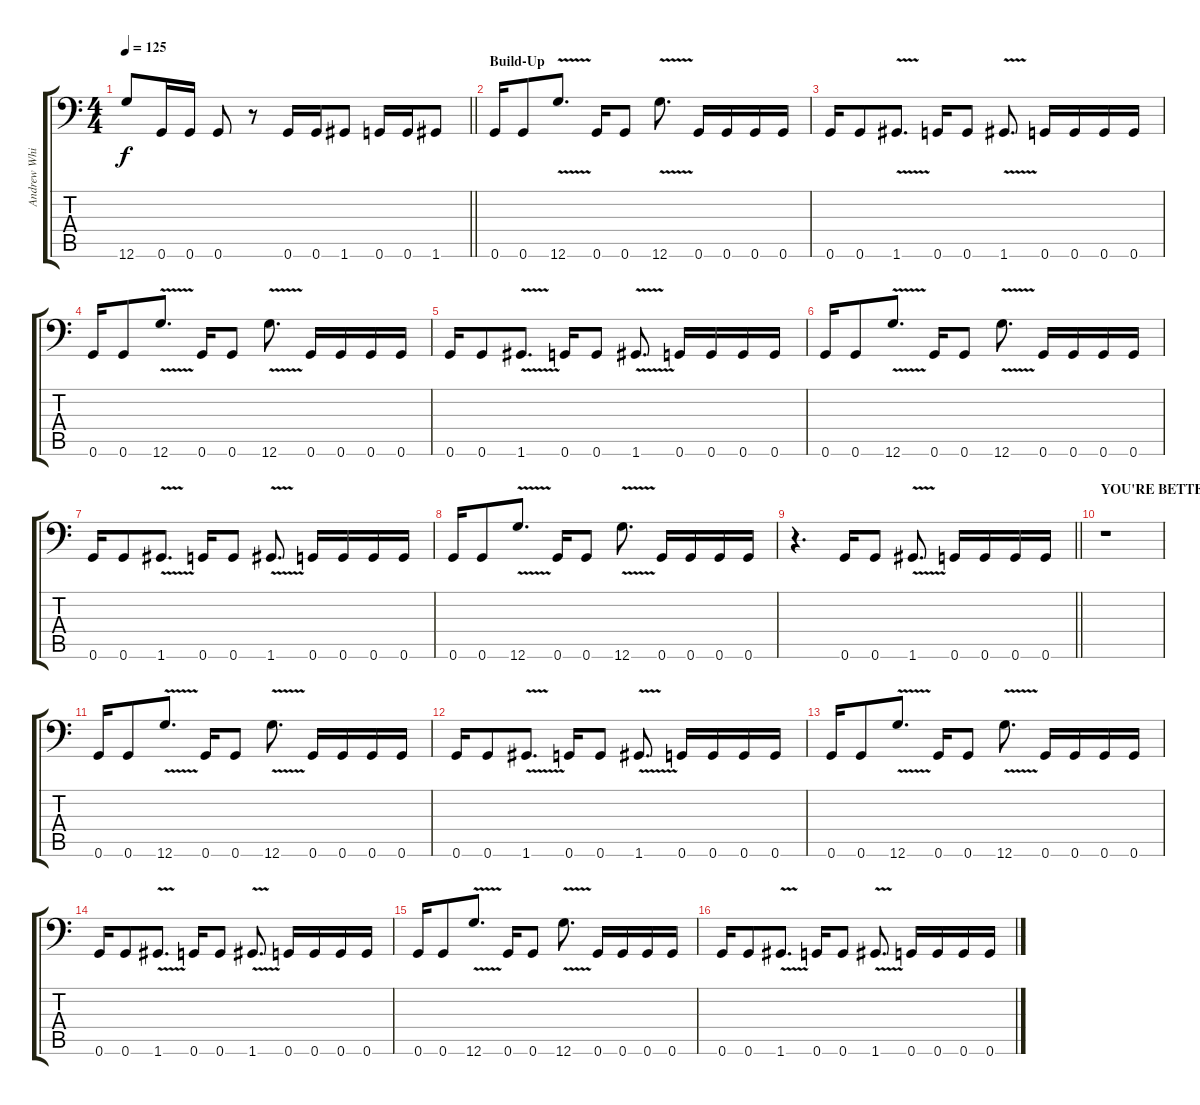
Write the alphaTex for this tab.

\track ("Andrew Whiting" "Andrew Whi") {instrument distortionguitar}
\staff {score tabs}
\tuning (A3 E3 C3 G2 D2 G1) {hide}
\ts (4 4)
\tempo 125
\clef f4
\barLineRight lightlight
\ks c
12.6{t}.8{dy f} 0.6.16 0.6.16 0.6.8 r.8 0.6.16 0.6.16 1.6.8 0.6.16 0.6.16 1.6.8 |
\section ("" "Build-Up")
0.6.16 0.6.8 12.6{v}.8{d} 0.6.16 0.6.8 12.6{v}.8{d} 0.6.16 0.6.16 0.6.16 0.6.16 |
0.6.16 0.6.8 1.6{v}.8{d} 0.6.16 0.6.8 1.6{v}.8{d} 0.6.16 0.6.16 0.6.16 0.6.16 |
0.6.16 0.6.8 12.6{v}.8{d} 0.6.16 0.6.8 12.6{v}.8{d} 0.6.16 0.6.16 0.6.16 0.6.16 |
0.6.16 0.6.8 1.6{v}.8{d} 0.6.16 0.6.8 1.6{v}.8{d} 0.6.16 0.6.16 0.6.16 0.6.16 |
0.6.16 0.6.8 12.6{v}.8{d} 0.6.16 0.6.8 12.6{v}.8{d} 0.6.16 0.6.16 0.6.16 0.6.16 |
0.6.16 0.6.8 1.6{v}.8{d} 0.6.16 0.6.8 1.6{v}.8{d} 0.6.16 0.6.16 0.6.16 0.6.16 |
0.6.16 0.6.8 12.6{v}.8{d} 0.6.16 0.6.8 12.6{v}.8{d} 0.6.16 0.6.16 0.6.16 0.6.16 |
\barLineRight lightlight
r.4{d} 0.6.16 0.6.8 1.6{v}.8{d} 0.6.16 0.6.16 0.6.16 0.6.16 |
\section ("" "YOU'RE BETTER OFF DEAD!")
r.1 |
0.6.16 0.6.8 12.6{v}.8{d} 0.6.16 0.6.8 12.6{v}.8{d} 0.6.16 0.6.16 0.6.16 0.6.16 |
0.6.16 0.6.8 1.6{v}.8{d} 0.6.16 0.6.8 1.6{v}.8{d} 0.6.16 0.6.16 0.6.16 0.6.16 |
0.6.16 0.6.8 12.6{v}.8{d} 0.6.16 0.6.8 12.6{v}.8{d} 0.6.16 0.6.16 0.6.16 0.6.16 |
0.6.16 0.6.8 1.6{v}.8{d} 0.6.16 0.6.8 1.6{v}.8{d} 0.6.16 0.6.16 0.6.16 0.6.16 |
0.6.16 0.6.8 12.6{v}.8{d} 0.6.16 0.6.8 12.6{v}.8{d} 0.6.16 0.6.16 0.6.16 0.6.16 |
0.6.16 0.6.8 1.6{v}.8{d} 0.6.16 0.6.8 1.6{v}.8{d} 0.6.16 0.6.16 0.6.16 0.6.16
